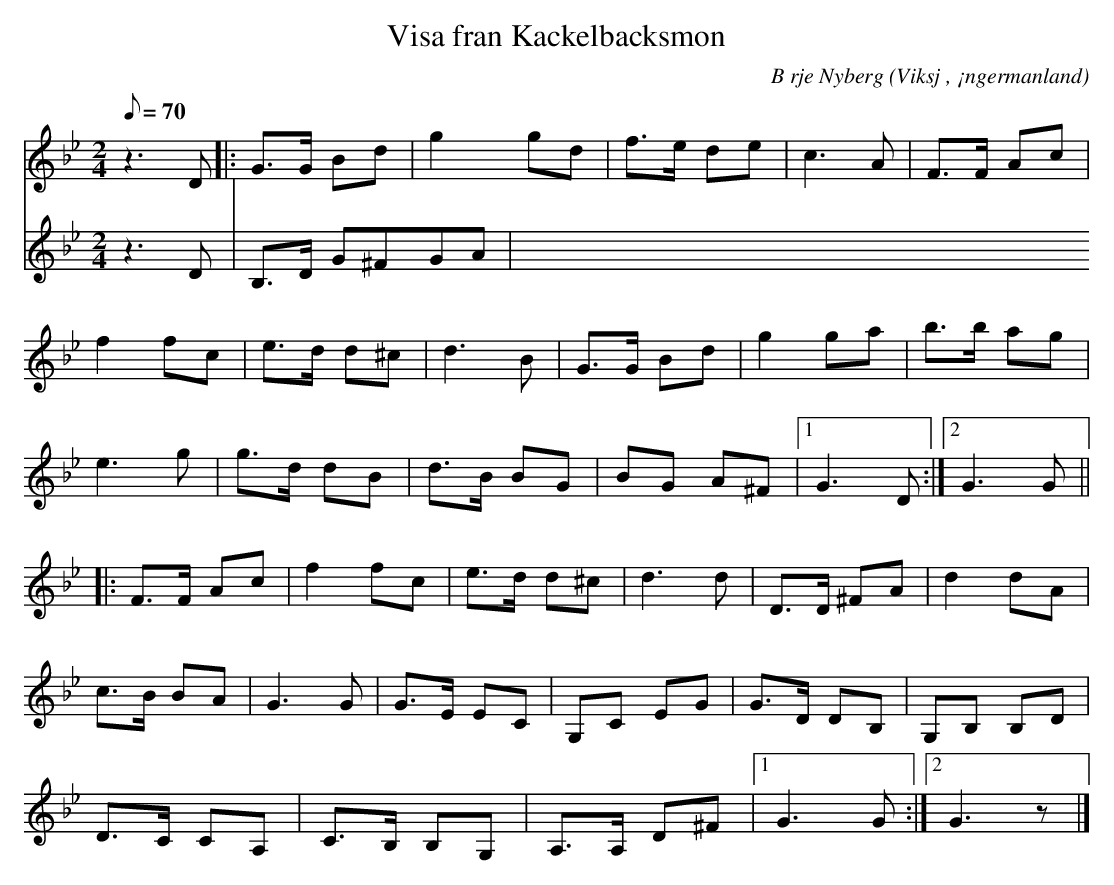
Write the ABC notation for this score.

X:1
T:Visa fran Kackelbacksmon
C:B rje Nyberg
O:Viksj , ¡ngermanland
M:2/4
L:1/8
Q:70
K:Gm
V:1
z2> D2|: G>G Bd | g2 gd | f>e de | c2>A2 | F>F Ac |
f2 fc | e>d d^c | d2>B2 | G>G Bd |g2 ga | b>b ag |
e2> g2 | g>d dB |d>B BG |BG A^F |1 G2> D2 :|2 G2> G2 ||
|: F>F Ac | f2 fc | e>d d^c | d2>d2 | D>D ^FA | d2 dA |
c>B BA |G2> G2 | G>E EC | G,C EG | G>D DB, | G,B, B,D |
D>C CA, | C>B, B,G, | A,>A, D^F |1 G2> G2 :|2 G2> z2 |]
V:2
z2> D2 | B,>D G^FGA |
